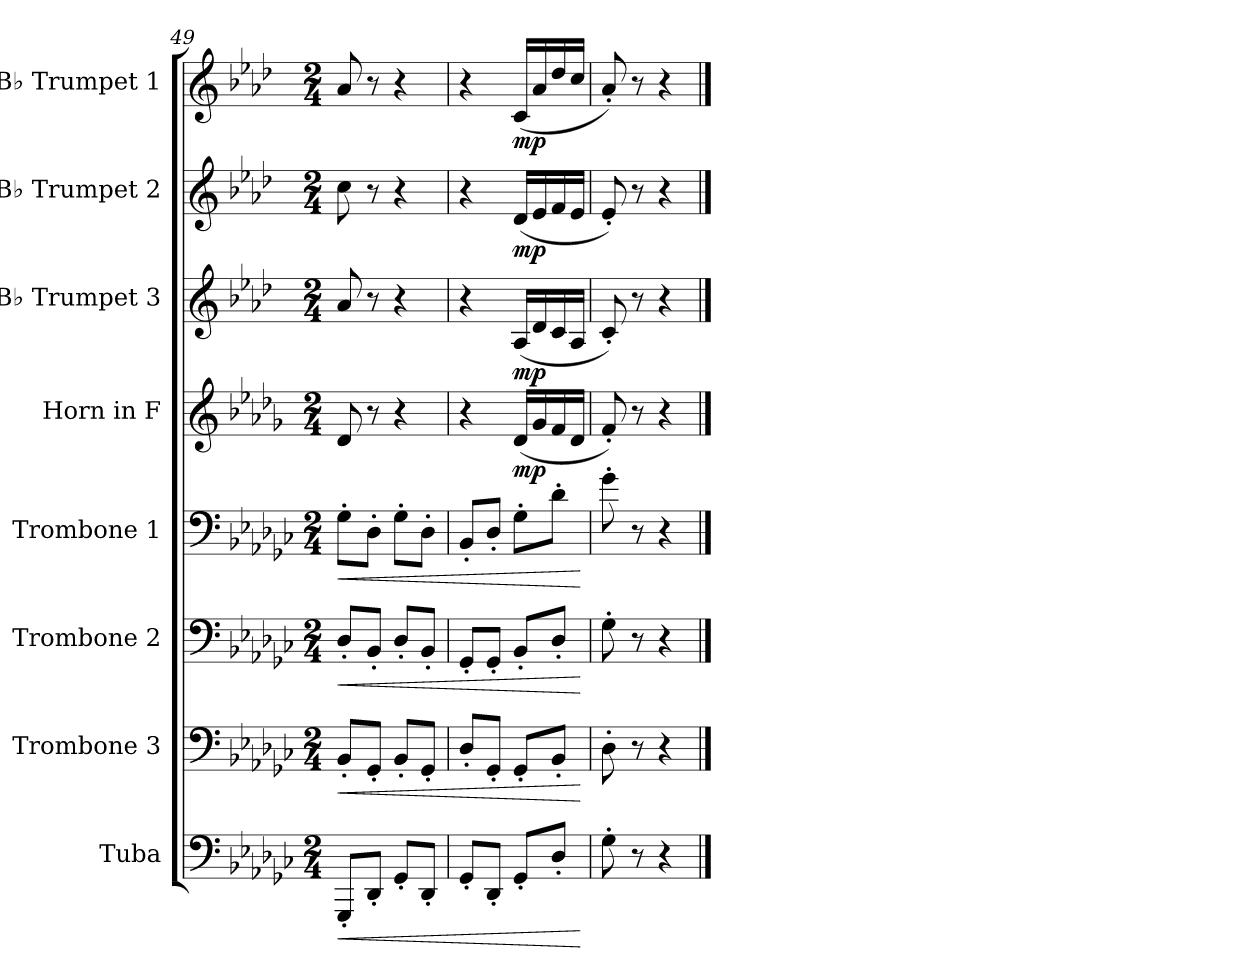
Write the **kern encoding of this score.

**kern	**dynam	**kern	**dynam	**kern	**dynam	**kern	**dynam	**kern	**dynam	**kern	**dynam	**kern	**dynam	**kern	**dynam
*part8	*part8	*part7	*part7	*part6	*part6	*part5	*part5	*part4	*part4	*part3	*part3	*part2	*part2	*part1	*part1
*staff8	*staff8	*staff7	*staff7	*staff6	*staff6	*staff5	*staff5	*staff4	*staff4	*staff3	*staff3	*staff2	*staff2	*staff1	*staff1
*I"Tuba	*	*I"Trombone 3	*	*I"Trombone 2	*	*I"Trombone 1	*	*I"Horn in F	*	*I"B♭ Trumpet 3	*	*I"B♭ Trumpet 2	*	*I"B♭ Trumpet 1	*
*I'Tuba	*	*I'Tbn. 3	*	*I'Tbn. 2	*	*I'Tbn. 1	*	*I'Hrn.	*	*I'B♭ Tpt. 3	*	*I'B♭ Tpt. 2	*	*I'B♭ Tpt. 1	*
*clefF4	*	*clefF4	*	*clefF4	*	*clefF4	*	*clefG2	*	*clefG2	*	*clefG2	*	*clefG2	*
*	*	*	*	*	*	*	*	*ITrd4c7	*	*ITrd1c2	*	*ITrd1c2	*	*ITrd1c2	*
*k[b-e-a-d-g-c-]	*	*k[b-e-a-d-g-c-]	*	*k[b-e-a-d-g-c-]	*	*k[b-e-a-d-g-c-]	*	*k[b-e-a-d-g-c-]	*	*k[b-e-a-d-g-c-]	*	*k[b-e-a-d-g-c-]	*	*k[b-e-a-d-g-c-]	*
*M2/4	*	*M2/4	*	*M2/4	*	*M2/4	*	*M2/4	*	*M2/4	*	*M2/4	*	*M2/4	*
=49	=49	=49	=49	=49	=49	=49	=49	=49	=49	=49	=49	=49	=49	=49	=49
!	!LO:HP:b	!	!LO:HP:b	!	!LO:HP:b	!	!LO:HP:b	!	!	!	!	!	!	!	!
8GGG-'/L	<	8BB-'/L	<	8D-'/L	<	8G-'\L	<	8G-/	.	8g-/	.	8b-\	.	8g-/	.
8DD-'/J	.	8GG-'/J	.	8BB-'/J	.	8D-'\J	.	8r	.	8r	.	8r	.	8r	.
8GG-'/L	.	8BB-'/L	.	8D-'/L	.	8G-'\L	.	4r	.	4r	.	4r	.	4r	.
8DD-'/J	.	8GG-'/J	.	8BB-'/J	.	8D-'\J	.	.	.	.	.	.	.	.	.
=50	=50	=50	=50	=50	=50	=50	=50	=50	=50	=50	=50	=50	=50	=50	=50
8GG-'/L	.	8D-'/L	.	8GG-'/L	.	8BB-'/L	.	4r	.	4r	.	4r	.	4r	.
8DD-'/J	.	8GG-'/J	.	8GG-'/J	.	8D-'/J	.	.	.	.	.	.	.	.	.
!	!	!	!	!	!	!	!	!	!LO:DY:b	!	!LO:DY:b	!	!LO:DY:b	!	!LO:DY:b
8GG-'/L	.	8GG-'/L	.	8BB-'/L	.	8G-'\L	.	(<16G-/LL	mp	(<16G-/LL	mp	(<16c-/LL	mp	(<16B-/LL	mp
.	.	.	.	.	.	.	.	16c-/	.	16c-/	.	16d-/	.	16g-/	.
8D-'/J	.	8BB-'/J	.	8D-'/J	.	8d-'\J	.	16B-/	.	16B-/	.	16e-/	.	16cc-/	.
.	.	.	.	.	.	.	.	16G-/JJ	.	16G-/JJ	.	16d-/JJ	.	16b-/JJ	.
.	[	.	[	.	[	.	[	.	.	.	.	.	.	.	.
!!LO:LB:g=z
=51	=51	=51	=51	=51	=51	=51	=51	=51	=51	=51	=51	=51	=51	=51	=51
8G-'\	.	8D-'\	.	8G-'\	.	8g-'\	.	8B-'/)	.	8B-'/)	.	8d-'/)	.	8g-'/)	.
8r	.	8r	.	8r	.	8r	.	8r	.	8r	.	8r	.	8r	.
4r	.	4r	.	4r	.	4r	.	4r	.	4r	.	4r	.	4r	.
==	==	==	==	==	==	==	==	==	==	==	==	==	==	==	==
*-	*-	*-	*-	*-	*-	*-	*-	*-	*-	*-	*-	*-	*-	*-	*-
